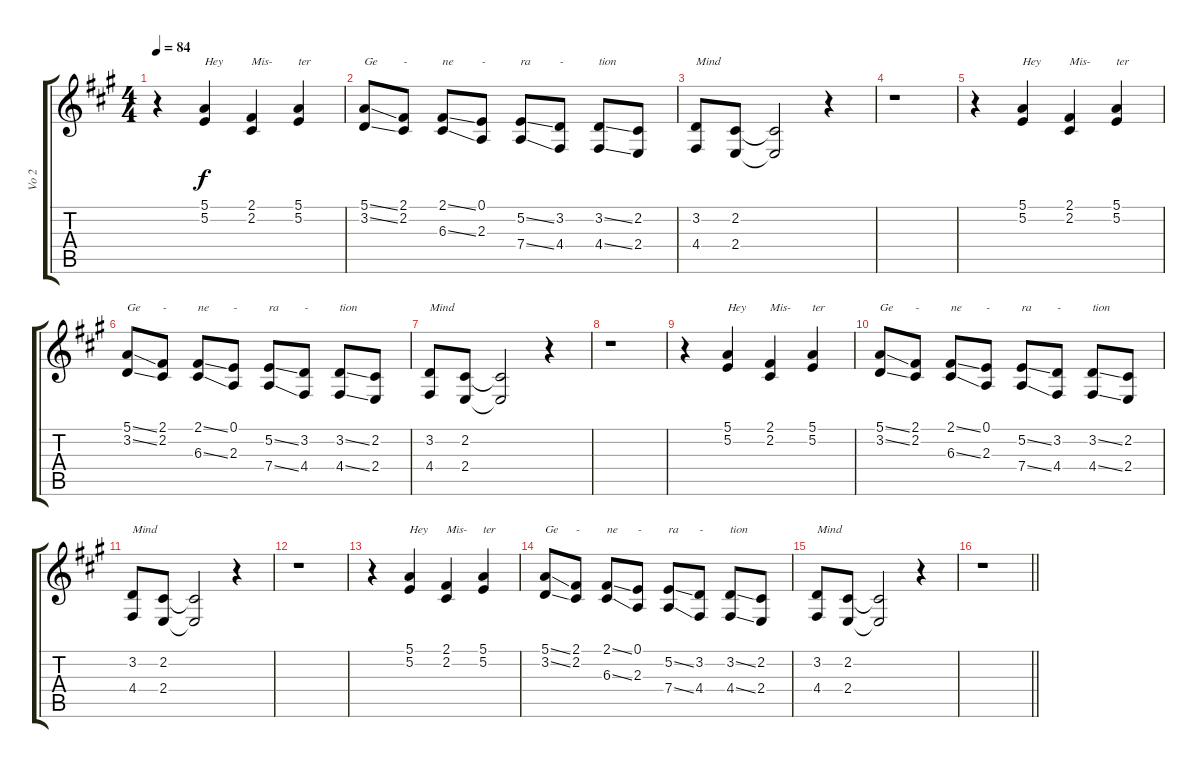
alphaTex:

\track ("Vo 2" "Vo 2") {instrument acousticgrandpiano}
\staff {score tabs}
\tuning (E4 B3 G3 D3 A2 E2) {hide}
\ts (4 4)
\tempo 84
\clef g2
\ks a
r.4{dy f} (5.1 5.2).4{txt "Hey"} (2.1 2.2).4{txt "Mis-"} (5.1 5.2).4{txt "ter"} |
(5.1{ss} 3.2{ss}).8{txt "Ge"} (2.1 2.2).8{txt "-"} (2.1{ss} 6.3{ss}).8{txt "ne"} (0.1 2.3).8{txt "-"} (5.2{ss} 7.4{ss}).8{txt "ra"} (3.2 4.4).8{txt "-"} (3.2{ss} 4.4{ss}).8{txt "tion"} (2.2 2.4).8 |
(3.2 4.4).8{txt "Mind"} (2.2 2.4).8 (2.2{t} 2.4{t}).2 r.4 |
r.1 |
r.4 (5.1 5.2).4{txt "Hey"} (2.1 2.2).4{txt "Mis-"} (5.1 5.2).4{txt "ter"} |
(5.1{ss} 3.2{ss}).8{txt "Ge"} (2.1 2.2).8{txt "-"} (2.1{ss} 6.3{ss}).8{txt "ne"} (0.1 2.3).8{txt "-"} (5.2{ss} 7.4{ss}).8{txt "ra"} (3.2 4.4).8{txt "-"} (3.2{ss} 4.4{ss}).8{txt "tion"} (2.2 2.4).8 |
(3.2 4.4).8{txt "Mind"} (2.2 2.4).8 (2.2{t} 2.4{t}).2 r.4 |
r.1 |
r.4 (5.1 5.2).4{txt "Hey"} (2.1 2.2).4{txt "Mis-"} (5.1 5.2).4{txt "ter"} |
(5.1{ss} 3.2{ss}).8{txt "Ge"} (2.1 2.2).8{txt "-"} (2.1{ss} 6.3{ss}).8{txt "ne"} (0.1 2.3).8{txt "-"} (5.2{ss} 7.4{ss}).8{txt "ra"} (3.2 4.4).8{txt "-"} (3.2{ss} 4.4{ss}).8{txt "tion"} (2.2 2.4).8 |
(3.2 4.4).8{txt "Mind"} (2.2 2.4).8 (2.2{t} 2.4{t}).2 r.4 |
r.1 |
r.4 (5.1 5.2).4{txt "Hey"} (2.1 2.2).4{txt "Mis-"} (5.1 5.2).4{txt "ter"} |
(5.1{ss} 3.2{ss}).8{txt "Ge"} (2.1 2.2).8{txt "-"} (2.1{ss} 6.3{ss}).8{txt "ne"} (0.1 2.3).8{txt "-"} (5.2{ss} 7.4{ss}).8{txt "ra"} (3.2 4.4).8{txt "-"} (3.2{ss} 4.4{ss}).8{txt "tion"} (2.2 2.4).8 |
(3.2 4.4).8{txt "Mind"} (2.2 2.4).8 (2.2{t} 2.4{t}).2 r.4 |
\barLineRight lightlight
r.1
